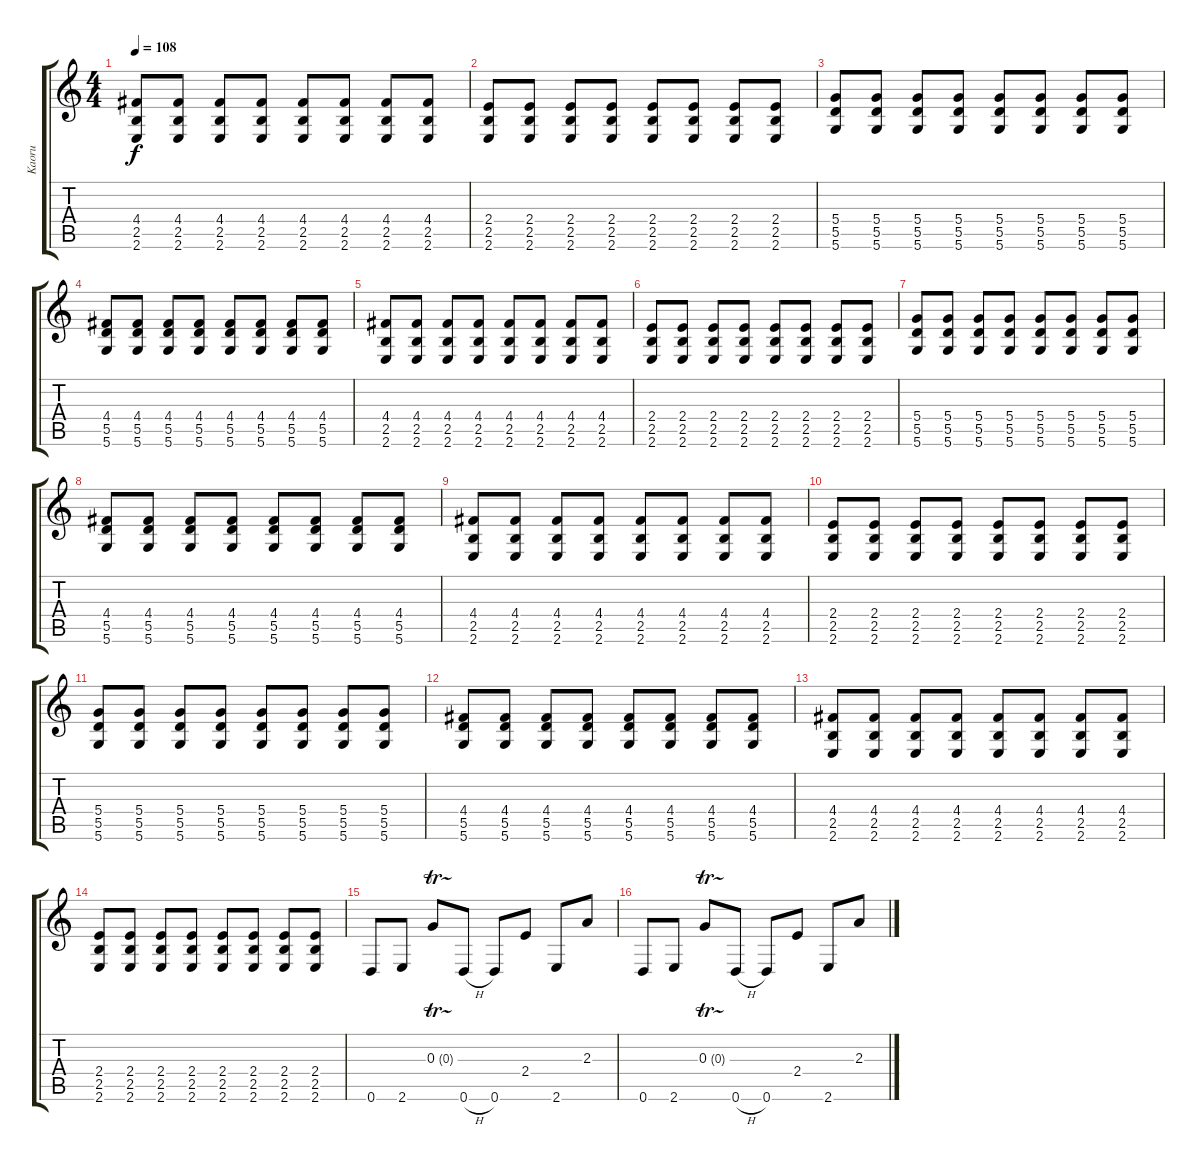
\track ("Kaoru" "Kaoru") {instrument overdrivenguitar}
\staff {score tabs}
\tuning (E4 B3 G3 D3 A2 D2) {hide}
\ts (4 4)
\tempo 108
\clef g2
\ks c
(4.4 2.5 2.6).8{dy f} (4.4 2.5 2.6).8 (4.4 2.5 2.6).8 (4.4 2.5 2.6).8 (4.4 2.5 2.6).8 (4.4 2.5 2.6).8 (4.4 2.5 2.6).8 (4.4 2.5 2.6).8 |
(2.4 2.5 2.6).8 (2.4 2.5 2.6).8 (2.4 2.5 2.6).8 (2.4 2.5 2.6).8 (2.4 2.5 2.6).8 (2.4 2.5 2.6).8 (2.4 2.5 2.6).8 (2.4 2.5 2.6).8 |
(5.4 5.5 5.6).8{volume 10} (5.4 5.5 5.6).8 (5.4 5.5 5.6).8 (5.4 5.5 5.6).8 (5.4 5.5 5.6).8 (5.4 5.5 5.6).8 (5.4 5.5 5.6).8 (5.4 5.5 5.6).8 |
(4.4 5.5 5.6).8{volume 10} (4.4 5.5 5.6).8 (4.4 5.5 5.6).8 (4.4 5.5 5.6).8 (4.4 5.5 5.6).8 (4.4 5.5 5.6).8 (4.4 5.5 5.6).8 (4.4 5.5 5.6).8 |
(4.4 2.5 2.6).8 (4.4 2.5 2.6).8 (4.4 2.5 2.6).8 (4.4 2.5 2.6).8 (4.4 2.5 2.6).8 (4.4 2.5 2.6).8 (4.4 2.5 2.6).8 (4.4 2.5 2.6).8 |
(2.4 2.5 2.6).8 (2.4 2.5 2.6).8 (2.4 2.5 2.6).8 (2.4 2.5 2.6).8 (2.4 2.5 2.6).8 (2.4 2.5 2.6).8 (2.4 2.5 2.6).8 (2.4 2.5 2.6).8 |
(5.4 5.5 5.6).8{volume 10} (5.4 5.5 5.6).8 (5.4 5.5 5.6).8 (5.4 5.5 5.6).8 (5.4 5.5 5.6).8 (5.4 5.5 5.6).8 (5.4 5.5 5.6).8 (5.4 5.5 5.6).8 |
(4.4 5.5 5.6).8{volume 10} (4.4 5.5 5.6).8 (4.4 5.5 5.6).8 (4.4 5.5 5.6).8 (4.4 5.5 5.6).8 (4.4 5.5 5.6).8 (4.4 5.5 5.6).8 (4.4 5.5 5.6).8 |
(4.4 2.5 2.6).8 (4.4 2.5 2.6).8 (4.4 2.5 2.6).8 (4.4 2.5 2.6).8 (4.4 2.5 2.6).8 (4.4 2.5 2.6).8 (4.4 2.5 2.6).8 (4.4 2.5 2.6).8 |
(2.4 2.5 2.6).8 (2.4 2.5 2.6).8 (2.4 2.5 2.6).8 (2.4 2.5 2.6).8 (2.4 2.5 2.6).8 (2.4 2.5 2.6).8 (2.4 2.5 2.6).8 (2.4 2.5 2.6).8 |
(5.4 5.5 5.6).8{volume 10} (5.4 5.5 5.6).8 (5.4 5.5 5.6).8 (5.4 5.5 5.6).8 (5.4 5.5 5.6).8 (5.4 5.5 5.6).8 (5.4 5.5 5.6).8 (5.4 5.5 5.6).8 |
(4.4 5.5 5.6).8{volume 10} (4.4 5.5 5.6).8 (4.4 5.5 5.6).8 (4.4 5.5 5.6).8 (4.4 5.5 5.6).8 (4.4 5.5 5.6).8 (4.4 5.5 5.6).8 (4.4 5.5 5.6).8 |
(4.4 2.5 2.6).8 (4.4 2.5 2.6).8 (4.4 2.5 2.6).8 (4.4 2.5 2.6).8 (4.4 2.5 2.6).8 (4.4 2.5 2.6).8 (4.4 2.5 2.6).8 (4.4 2.5 2.6).8 |
(2.4 2.5 2.6).8 (2.4 2.5 2.6).8 (2.4 2.5 2.6).8 (2.4 2.5 2.6).8 (2.4 2.5 2.6).8 (2.4 2.5 2.6).8 (2.4 2.5 2.6).8 (2.4 2.5 2.6).8 |
0.6.8 2.6.8 0.3{tr (0 16)}.8 0.6{h}.8 0.6.8 2.4.8 2.6.8 2.3.8 |
0.6.8 2.6.8 0.3{tr (0 16)}.8 0.6{h}.8 0.6.8 2.4.8 2.6.8 2.3.8
